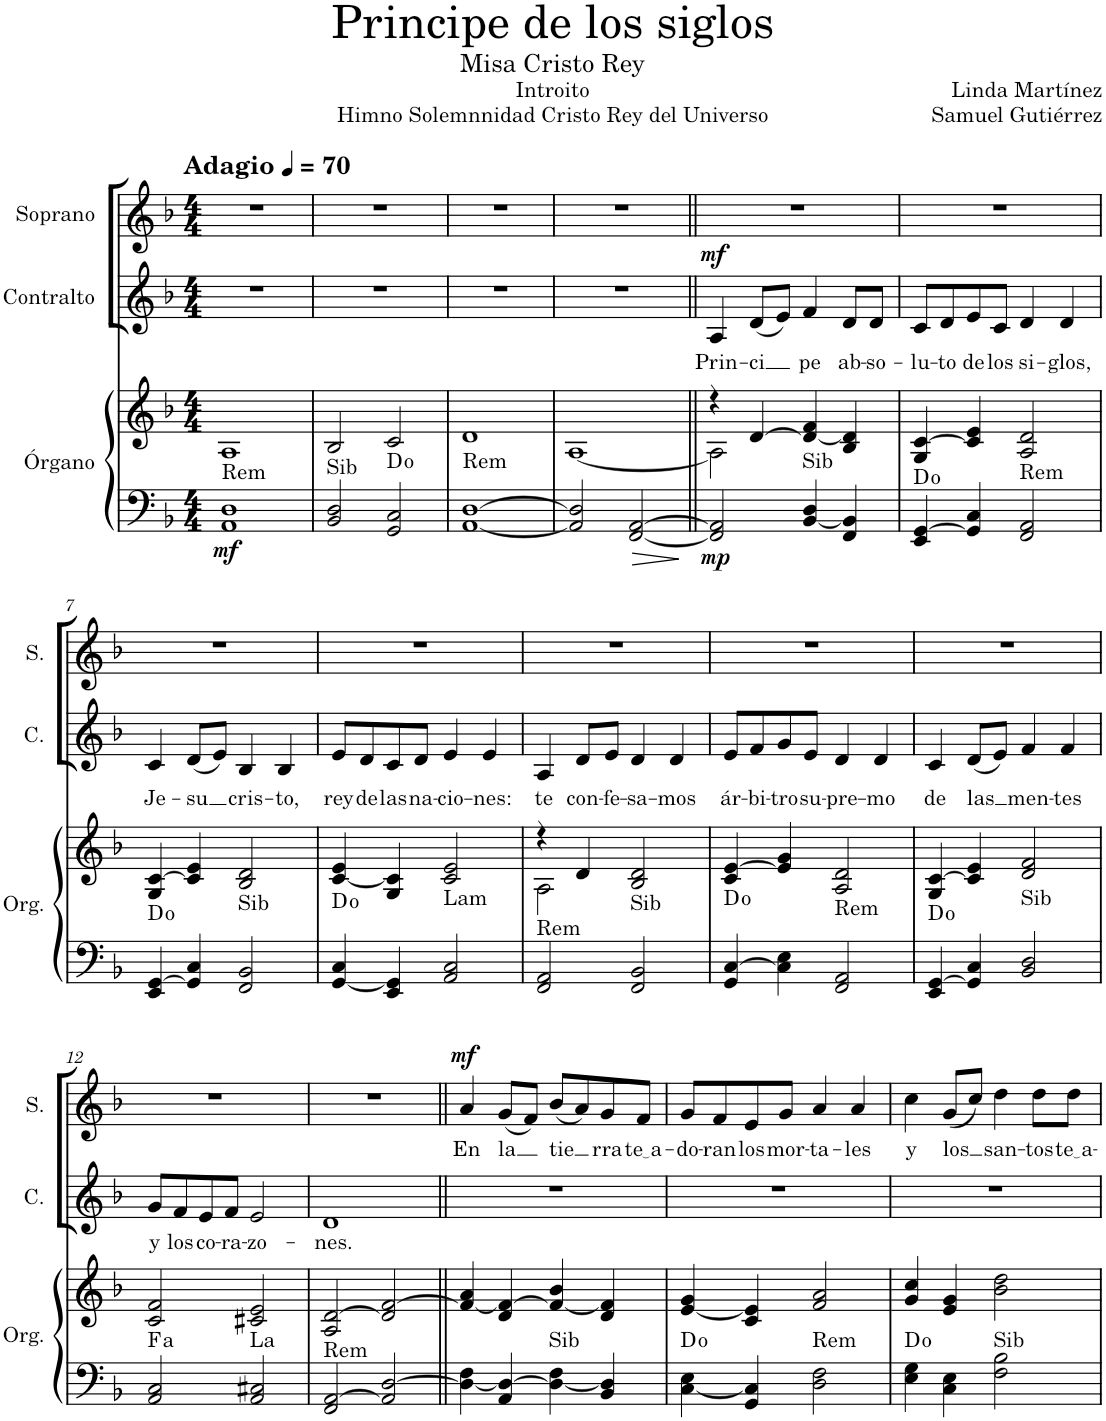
**kern	**kern	**dynam	**harte	**kern	**text	**dynam	**kern	**text	**dynam
*part3	*part3	*part3	*part3	*part2	*part2	*part2	*part1	*part1	*part1
*staff4	*staff3	*staff3/4	*	*staff2	*staff2	*staff2	*staff1	*staff1	*staff1
*I"Órgano	*	*	*	*I"Contralto	*	*	*I"Soprano	*	*
*	*	*	*	*I'C.	*	*	*I'S.	*	*
*clefF4	*clefG2	*	*	*clefG2	*	*	*clefG2	*	*
*k[b-]	*k[b-]	*	*	*k[b-]	*	*	*k[b-]	*	*
*M4/4	*M4/4	*	*	*M4/4	*	*	*M4/4	*	*
*MM70	*MM70	*	*	*MM70	*	*	*MM70	*	*
=1	=1	=1	=1	=1	=1	=1	=1	=1	=1
!	!	!	!	!	!	!	!LO:TX:a:B:t=Adagio	!	!
!	!	!LO:DY:b=2	!LO:H:kt=Rem	!	!	!	!	!	!
1AA 1D	1A	mf	N	1r	.	.	1r	.	.
=2	=2	=2	=2	=2	=2	=2	=2	=2	=2
!	!	!	!LO:H:kt=Sib	!	!	!	!	!	!
2BB-/ 2D/	2B-/	.	N	1r	.	.	1r	.	.
2GG/ 2C/	2c/	.	D:dim	.	.	.	.	.	.
=3	=3	=3	=3	=3	=3	=3	=3	=3	=3
!	!	!	!LO:H:kt=Rem	!	!	!	!	!	!
[1AA [1D	1d	.	N	1r	.	.	1r	.	.
=4	=4	=4	=4	=4	=4	=4	=4	=4	=4
2AA/] 2D/]	[1A	.	.	1r	.	.	1r	.	.
[2FF/ [2AA/	.	.	.	.	.	.	.	.	.
=5||	=5||	=5||	=5||	=5||	=5||	=5||	=5||	=5||	=5||
*	*^	*	*	*	*	*	*	*	*
!	!	!	!LO:DY:b=2	!	!	!LO:LY:b	!LO:DY:a	!	!	!
2FF/] 2AA/]	4r	2A\]	mp	.	4A/	Prin-	mf	1r	.	.
!	!	!	!	!	!	!LO:LY:b	!	!	!	!
.	[4d/	.	.	.	(8d/L	-ci	.	.	.	.
.	.	.	.	.	8e/J)	.	.	.	.	.
!	!	!	!	!LO:H:kt=Sib	!	!LO:LY:b	!	!	!	!
[4BB-/ 4D/	4d/_ 4f/	2ryy	.	N	4f/	pe	.	.	.	.
!	!	!	!	!	!	!LO:LY:b	!	!	!	!
4FF/ 4BB-/]	4B-/ 4d/]	.	.	.	8d/L	ab-	.	.	.	.
!	!	!	!	!	!	!LO:LY:b	!	!	!	!
.	.	.	.	.	8d/J	-so-	.	.	.	.
*	*v	*v	*	*	*	*	*	*	*	*
=6	=6	=6	=6	=6	=6	=6	=6	=6	=6
!	!	!	!	!	!LO:LY:b	!	!	!	!
4EE/ [4GG/	4G/ [4c/	.	D:dim	8c/L	-lu-	.	1r	.	.
!	!	!	!	!	!LO:LY:b	!	!	!	!
.	.	.	.	8d/	-to	.	.	.	.
!	!	!	!	!	!LO:LY:b	!	!	!	!
4GG/] 4C/	4c/] 4e/	.	.	8e/	de	.	.	.	.
!	!	!	!	!	!LO:LY:b	!	!	!	!
.	.	.	.	8c/J	los	.	.	.	.
!	!	!	!LO:H:kt=Rem	!	!LO:LY:b	!	!	!	!
2FF/ 2AA/	2A/ 2d/	.	N	4d/	si-	.	.	.	.
!	!	!	!	!	!LO:LY:b	!	!	!	!
.	.	.	.	4d/	-glos,	.	.	.	.
!!LO:LB:g=z
=7	=7	=7	=7	=7	=7	=7	=7	=7	=7
!	!	!	!	!	!LO:LY:b	!	!	!	!
4EE/ [4GG/	4G/ [4c/	.	D:dim	4c/	Je-	.	1r	.	.
!	!	!	!	!	!LO:LY:b	!	!	!	!
4GG/] 4C/	4c/] 4e/	.	.	(8d/L	-su	.	.	.	.
.	.	.	.	8e/J)	.	.	.	.	.
!	!	!	!LO:H:kt=Sib	!	!LO:LY:b	!	!	!	!
2FF/ 2BB-/	2B-/ 2d/	.	N	4B-/	cris-	.	.	.	.
!	!	!	!	!	!LO:LY:b	!	!	!	!
.	.	.	.	4B-/	-to,	.	.	.	.
=8	=8	=8	=8	=8	=8	=8	=8	=8	=8
!	!	!	!	!	!LO:LY:b	!	!	!	!
[4GG/ 4C/	[4c/ 4e/	.	D:dim	8e/L	rey	.	1r	.	.
!	!	!	!	!	!LO:LY:b	!	!	!	!
.	.	.	.	8d/	de	.	.	.	.
!	!	!	!	!	!LO:LY:b	!	!	!	!
4EE/ 4GG/]	4G/ 4c/]	.	.	8c/	las	.	.	.	.
!	!	!	!	!	!LO:LY:b	!	!	!	!
.	.	.	.	8d/J	na-	.	.	.	.
!	!	!	!LO:H:kt=Lam	!	!LO:LY:b	!	!	!	!
2AA/ 2C/	2c/ 2e/	.	N	4e/	-cio-	.	.	.	.
!	!	!	!	!	!LO:LY:b	!	!	!	!
.	.	.	.	4e/	-nes:	.	.	.	.
=9	=9	=9	=9	=9	=9	=9	=9	=9	=9
*	*^	*	*	*	*	*	*	*	*
!	!	!	!	!LO:H:kt=Rem	!	!LO:LY:b	!	!	!	!
2FF/ 2AA/	4r	2A\	.	N	4A/	te	.	1r	.	.
!	!	!	!	!	!	!LO:LY:b	!	!	!	!
.	4d/	.	.	.	8d/L	con-	.	.	.	.
!	!	!	!	!	!	!LO:LY:b	!	!	!	!
.	.	.	.	.	8e/J	-fe-	.	.	.	.
!	!	!	!	!LO:H:kt=Sib	!	!LO:LY:b	!	!	!	!
2FF/ 2BB-/	2B-/ 2d/	2ryy	.	N	4d/	-sa-	.	.	.	.
!	!	!	!	!	!	!LO:LY:b	!	!	!	!
.	.	.	.	.	4d/	-mos	.	.	.	.
*	*v	*v	*	*	*	*	*	*	*	*
=10	=10	=10	=10	=10	=10	=10	=10	=10	=10
!	!	!	!	!	!LO:LY:b	!	!	!	!
4GG/ [4C/	4c/ [4e/	.	D:dim	8e/L	ár-	.	1r	.	.
!	!	!	!	!	!LO:LY:b	!	!	!	!
.	.	.	.	8f/	-bi-	.	.	.	.
!	!	!	!	!	!LO:LY:b	!	!	!	!
4C\] 4E\	4e/] 4g/	.	.	8g/	-tro	.	.	.	.
!	!	!	!	!	!LO:LY:b	!	!	!	!
.	.	.	.	8e/J	su-	.	.	.	.
!	!	!	!LO:H:kt=Rem	!	!LO:LY:b	!	!	!	!
2FF/ 2AA/	2A/ 2d/	.	N	4d/	-pre-	.	.	.	.
!	!	!	!	!	!LO:LY:b	!	!	!	!
.	.	.	.	4d/	-mo	.	.	.	.
=11	=11	=11	=11	=11	=11	=11	=11	=11	=11
!	!	!	!	!	!LO:LY:b	!	!	!	!
4EE/ [4GG/	4G/ [4c/	.	D:dim	4c/	de	.	1r	.	.
!	!	!	!	!	!LO:LY:b	!	!	!	!
4GG/] 4C/	4c/] 4e/	.	.	(8d/L	las	.	.	.	.
.	.	.	.	8e/J)	.	.	.	.	.
!	!	!	!LO:H:kt=Sib	!	!LO:LY:b	!	!	!	!
2BB-/ 2D/	2d/ 2f/	.	N	4f/	men-	.	.	.	.
!	!	!	!	!	!LO:LY:b	!	!	!	!
.	.	.	.	4f/	-tes	.	.	.	.
!!LO:LB:g=z
=12	=12	=12	=12	=12	=12	=12	=12	=12	=12
!	!	!	!LO:H:kt=a	!	!LO:LY:b	!	!	!	!
2AA/ 2C/	2c/ 2f/	.	.	8g/L	y	.	1r	.	.
!	!	!	!	!	!LO:LY:b	!	!	!	!
.	.	.	.	8f/	los	.	.	.	.
!	!	!	!	!	!LO:LY:b	!	!	!	!
.	.	.	.	8e/	co-	.	.	.	.
!	!	!	!	!	!LO:LY:b	!	!	!	!
.	.	.	.	8f/J	-ra-	.	.	.	.
!	!	!	!LO:H:kt=La	!	!LO:LY:b	!	!	!	!
2AA/ 2C#X/	2c#X/ 2e/	.	N	2e/	-zo-	.	.	.	.
=13	=13	=13	=13	=13	=13	=13	=13	=13	=13
!	!	!	!LO:H:kt=Rem	!	!LO:LY:b	!	!	!	!
2FF/ [2AA/	2A/ [2d/	.	N	1d	-nes.	.	1r	.	.
2AA/] [2D/	2d/] [2f/	.	.	.	.	.	.	.	.
=14||	=14||	=14||	=14||	=14||	=14||	=14||	=14||	=14||	=14||
!	!	!	!	!	!	!	!	!LO:LY:b	!LO:DY:a
4D\_ 4F\	4f/_ 4a/	.	.	1r	.	.	4a/	En	mf
!	!	!	!	!	!	!	!	!LO:LY:b	!
4AA/ 4D/_	4d/ 4f/_	.	.	.	.	.	(8g/L	la	.
.	.	.	.	.	.	.	8f/J)	.	.
!	!	!	!LO:H:kt=Sib	!	!	!	!	!LO:LY:b	!
4D\_ 4F\	4f/_ 4b-/	.	N	.	.	.	(8b-/L	tie	.
.	.	.	.	.	.	.	8a/)	.	.
!	!	!	!	!	!	!	!	!LO:LY:b	!
4BB-/ 4D/]	4d/ 4f/]	.	.	.	.	.	8g/	rra	.
!	!	!	!	!	!	!	!	!LO:LY:b	!
.	.	.	.	.	.	.	8f/J	te a	.
=15	=15	=15	=15	=15	=15	=15	=15	=15	=15
!	!	!	!	!	!	!	!	!LO:LY:b	!
[4C\ 4E\	[4e/ 4g/	.	D:dim	1r	.	.	8g/L	-do-	.
!	!	!	!	!	!	!	!	!LO:LY:b	!
.	.	.	.	.	.	.	8f/	-ran	.
!	!	!	!	!	!	!	!	!LO:LY:b	!
4GG/ 4C/]	4c/ 4e/]	.	.	.	.	.	8e/	los	.
!	!	!	!	!	!	!	!	!LO:LY:b	!
.	.	.	.	.	.	.	8g/J	mor-	.
!	!	!	!LO:H:kt=Rem	!	!	!	!	!LO:LY:b	!
2D\ 2F\	2f/ 2a/	.	N	.	.	.	4a/	-ta-	.
!	!	!	!	!	!	!	!	!LO:LY:b	!
.	.	.	.	.	.	.	4a/	-les	.
=16	=16	=16	=16	=16	=16	=16	=16	=16	=16
!	!	!	!	!	!	!	!	!LO:LY:b	!
4E\ 4G\	4g/ 4cc/	.	D:dim	1r	.	.	4cc\	y	.
!	!	!	!	!	!	!	!	!LO:LY:b	!
4C\ 4E\	4e/ 4g/	.	.	.	.	.	(8g/L	los	.
.	.	.	.	.	.	.	8cc/J)	.	.
!	!	!	!LO:H:kt=Sib	!	!	!	!	!LO:LY:b	!
2F\ 2B-\	2b-\ 2dd\	.	N	.	.	.	4dd\	san-	.
!	!	!	!	!	!	!	!	!LO:LY:b	!
.	.	.	.	.	.	.	8dd\L	-tos	.
!	!	!	!	!	!	!	!	!LO:LY:b	!
.	.	.	.	.	.	.	8dd\J	te a	.
=	=	=	=	=	=	=	=	=	=
*-	*-	*-	*-	*-	*-	*-	*-	*-	*-
